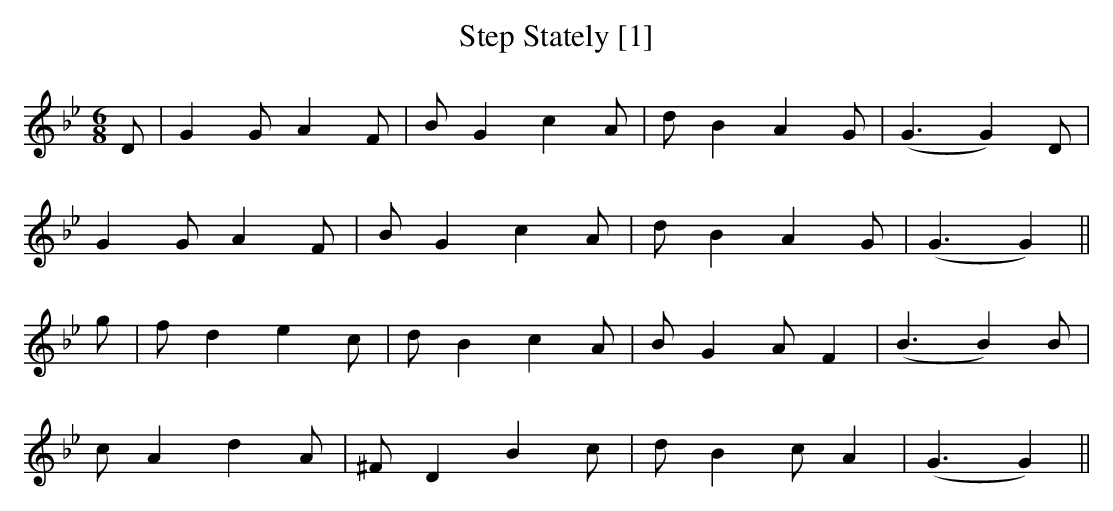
X:1
T:Step Stately [1]
L:1/8
M:6/8
K:G Minor
D|G2G A2F|B G2 c2A|d B2 A2G|(G3G2)D|
G2G A2F|B G2 c2A|d B2 A2G|(G3 G2)||
g|f d2 e2c|d B2 c2A|B G2 A F2|(B3 B2) B|
c A2 d2A|^F D2 B2c|d B2 c A2|(G3 G2)||
